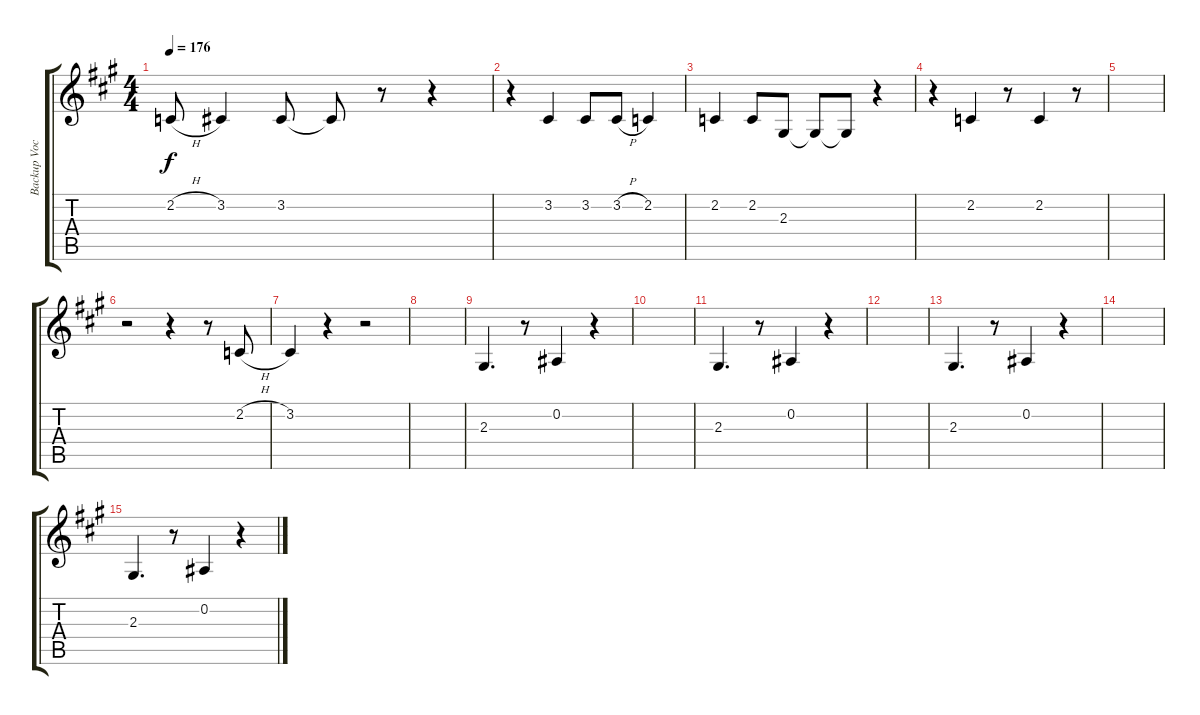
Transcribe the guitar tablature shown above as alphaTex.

\track ("Backup Vocals" "Backup Voc") {instrument altosax}
\staff {score tabs}
\tuning (Eb4 Bb3 Gb3 Db3 Ab2 Eb2) {hide}
\ts (4 4)
\tempo 176
\clef g2
\ks a
2.2{h}.8{dy f} 3.2.4 3.2.8 3.2{t}.8 r.8 r.4 |
r.4 3.2.4 3.2.8 3.2{h}.8 2.2.4 |
2.2.4 2.2.8 2.3.8 2.3{t}.8 2.3{t}.8 r.4 |
r.4 2.2.4 r.8 2.2.4 r.8 |
|
r.2 r.4 r.8 2.2{h}.8 |
3.2.4 r.4 r.2 |
|
2.3.4{d} r.8 0.2.4 r.4 |
|
2.3.4{d} r.8 0.2.4 r.4 |
|
2.3.4{d} r.8 0.2.4 r.4 |
|
2.3.4{d} r.8 0.2.4 r.4
